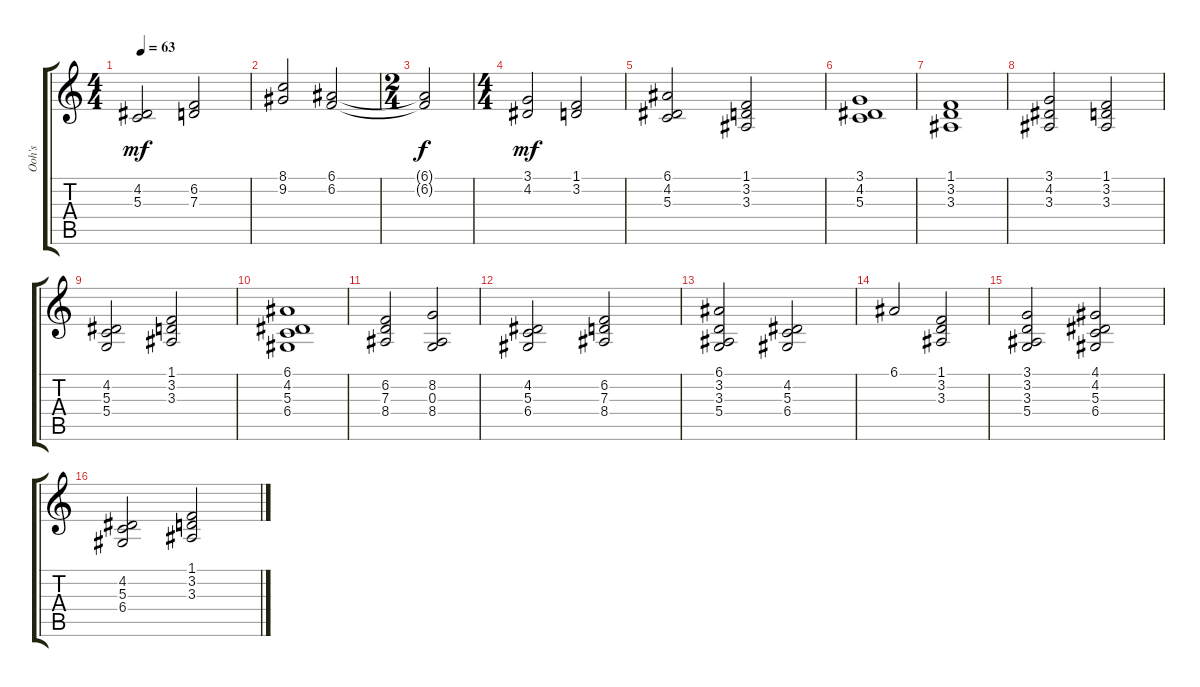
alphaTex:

\track ("Ooh's" "Ooh's") {instrument voiceoohs}
\staff {score tabs}
\tuning (E4 B3 G3 D3 A2 E2) {hide}
\ts (4 4)
\tempo 63
\clef g2
\ks c
(4.2 5.3).2{dy mf} (6.2 7.3).2 |
(8.1 9.2).2 (6.1 6.2).2 |
\ts (2 4)
(6.1{t} 6.2{t}).2{dy f} |
\ts (4 4)
(3.1 4.2).2{dy mf} (1.1 3.2).2 |
(6.1 4.2 5.3).2 (1.1 3.2 3.3).2 |
(3.1 4.2 5.3).1 |
(1.1 3.2 3.3).1 |
(3.1 4.2 3.3).2 (1.1 3.2 3.3).2 |
(4.2 5.3 5.4).2 (1.1 3.2 3.3).2 |
(6.1 4.2 5.3 6.4).1 |
(6.2 7.3 8.4).2 (8.2 0.3 8.4).2 |
(4.2 5.3 6.4).2 (6.2 7.3 8.4).2 |
(6.1 3.2 3.3 5.4).2 (4.2 5.3 6.4).2 |
6.1.2 (1.1 3.2 3.3).2 |
(3.1 3.2 3.3 5.4).2 (4.1 4.2 5.3 6.4).2 |
(4.2 5.3 6.4).2 (1.1 3.2 3.3).2
